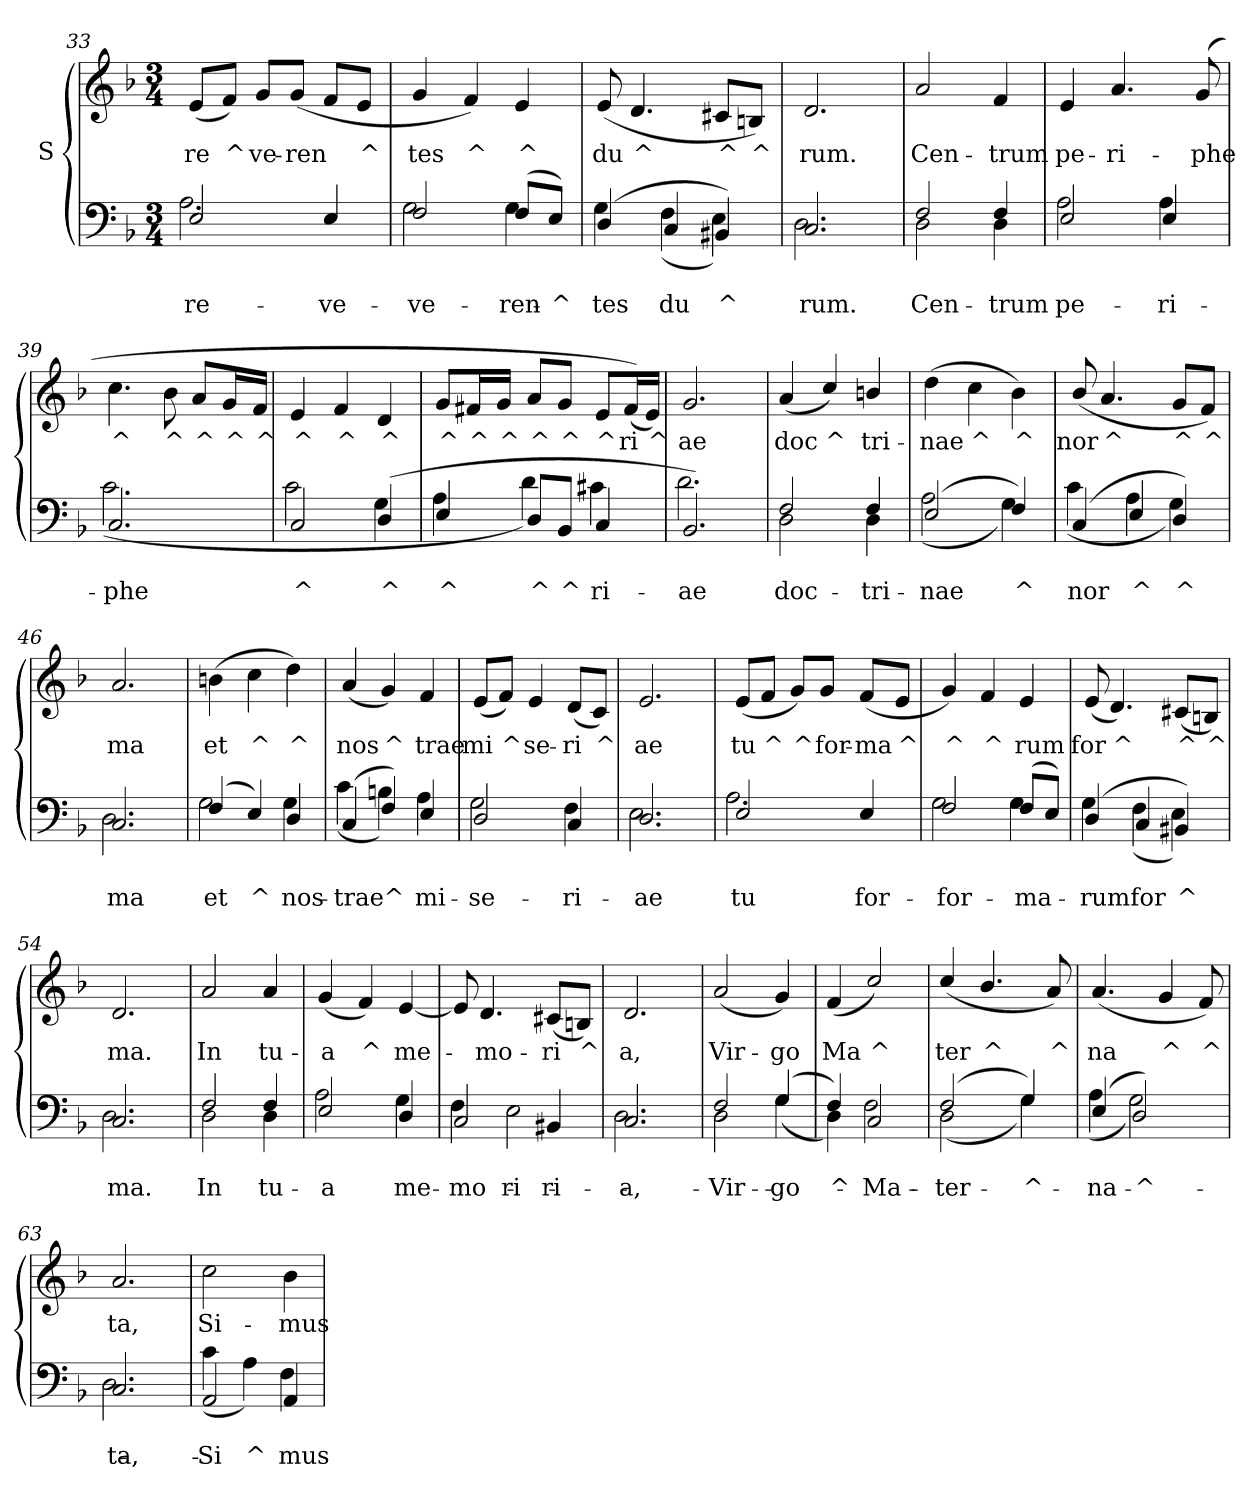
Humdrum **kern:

**kern	**text	**text	**kern	**text
*part2	*part2	*part2	*part1	*part1
*staff2	*staff2	*staff2	*staff1	*staff1
*	*	*	*I"S	*
!!LO:LB:g=z
*clefF4	*	*	*clefG2	*
*k[b-]	*	*	*k[b-]	*
*F:	*	*	*F:	*
*M3/4	*	*	*M3/4	*
=33	=33	=33	=33	=33
!	!	!LO:LY:b	!	!
*^	*	*	*	*
!	!	!	!LO:LY:b	!	!LO:LY:b
2E/	2.A\	.	-re-	(<8e/L	re
!	!	!	!	!	!LO:LY:b
.	.	.	.	8f/J)	^
!	!	!	!	!	!LO:LY:b
.	.	.	.	8g/L	ve-
!	!	!	!	!	!LO:LY:b
.	.	.	.	(<8g/J	-ren
!	!	!	!LO:LY:b	!	!
4E/	.	.	-ve-	8f/L	.
!	!	!	!	!	!LO:LY:b
.	.	.	.	8e/J	^
=34	=34	=34	=34	=34	=34
!	!	!	!LO:LY:b	!	!
!	!	!	!LO:LY:b	!	!LO:LY:b
2F/	2G\	.	ve-	4g/	tes
!	!	!	!	!	!LO:LY:b
.	.	.	.	4f/)	^
!	!	!	!LO:LY:b	!	!
!	!	!	!LO:LY:b	!	!LO:LY:b
(<8F/L	4G\	.	-ren-	4e/	^
!	!	!	!LO:LY:b	!	!
8E/J)	.	.	^	.	.
=35	=35	=35	=35	=35	=35
!	!	!	!LO:LY:b	!	!
!	!	!	!LO:LY:b	!	!LO:LY:b
(<4D/	4G\	.	tes	(<8e/	du
!	!	!	!	!	!LO:LY:b
.	.	.	.	4.d/	^
!	!	!	!LO:LY:b	!	!
!	!	!	!LO:LY:b	!	!
4C/	(>4F\	.	du	.	.
!	!	!	!LO:LY:b	!	!
!	!	!	!LO:LY:b	!	!LO:LY:b
4BB#X/)	4E\)	.	^	8c#X/L	^
!	!	!	!	!	!LO:LY:b
.	.	.	.	8Bn/J)	^
=36	=36	=36	=36	=36	=36
!	!	!	!LO:LY:b	!	!
!	!	!	!LO:LY:b	!	!LO:LY:b
2.C/	2.D\	.	rum.	2.d/	rum.
!!LO:LB:g=z
=37	=37	=37	=37	=37	=37
!	!	!	!LO:LY:b	!	!
!	!	!	!LO:LY:b	!	!LO:LY:b
2F/	2D\	.	Cen-	2a/	Cen-
!	!	!	!LO:LY:b	!	!
!	!	!	!LO:LY:b	!	!LO:LY:b
4F/	4D\	.	-trum	4f/	-trum
=38	=38	=38	=38	=38	=38
!	!	!	!LO:LY:b	!	!
!	!	!	!LO:LY:b	!	!LO:LY:b
2E/	2A\	.	-pe-	4e/	pe-
!	!	!	!	!	!LO:LY:b
.	.	.	.	4.a/	-ri-
!	!	!	!LO:LY:b	!	!
!	!	!	!LO:LY:b	!	!
4E/	4A\	.	-ri-	.	.
!	!	!	!	!	!LO:LY:b
.	.	.	.	(<8g/	-phe
=39	=39	=39	=39	=39	=39
!	!	!	!LO:LY:b	!	!
!	!	!	!LO:LY:b	!	!LO:LY:b
2.C/	(>2.c\	.	-phe	4.cc\	^
!	!	!	!	!	!LO:LY:b
.	.	.	.	8b-\	^
!	!	!	!	!	!LO:LY:b
.	.	.	.	8a/L	^
!	!	!	!	!	!LO:LY:b
.	.	.	.	16g/L	^
!	!	!	!	!	!LO:LY:b
.	.	.	.	16f/JJ	^
=40	=40	=40	=40	=40	=40
!	!	!	!LO:LY:b	!	!
!	!	!	!LO:LY:b	!	!LO:LY:b
2C/	2c\	.	^	4e/	^
!	!	!	!	!	!LO:LY:b
.	.	.	.	4f/	^
!	!	!	!LO:LY:b	!	!
!	!	!	!LO:LY:b	!	!LO:LY:b
(<4D/	4G\	.	^	4d/	^
=41	=41	=41	=41	=41	=41
!	!	!	!LO:LY:b	!	!
!	!	!	!LO:LY:b	!	!LO:LY:b
4E/	4A\	.	^	8g/L	^
!	!	!	!	!	!LO:LY:b
.	.	.	.	16f#X/L	^
!	!	!	!	!	!LO:LY:b
.	.	.	.	16g/JJ	^
!	!	!	!LO:LY:b	!	!
!	!	!	!LO:LY:b	!	!LO:LY:b
8D/L	4d\)	.	^	8a/L	^
!	!	!	!LO:LY:b	!	!LO:LY:b
8BB-/J	.	.	^	8g/J	^
!	!	!	!LO:LY:b	!	!LO:LY:b
4C/	4c#X\	.	ri-	8e/L	^
!	!	!	!	!	!LO:LY:b
.	.	.	.	(<16f#/L)	ri
!	!	!	!	!	!LO:LY:b
.	.	.	.	16e/JJ)	^
=42	=42	=42	=42	=42	=42
!	!	!	!LO:LY:b	!	!
!	!	!	!LO:LY:b	!	!LO:LY:b
2.BB-/)	2.d\	.	ae	2.g/	ae
!!LO:LB:g=z
=43	=43	=43	=43	=43	=43
!	!	!	!LO:LY:b	!	!
!	!	!	!LO:LY:b	!	!LO:LY:b
2F/	2D\	.	-doc-	(<4a/	doc
!	!	!	!	!	!LO:LY:b
.	.	.	.	4cc/)	^
!	!	!	!LO:LY:b	!	!
!	!	!	!LO:LY:b	!	!LO:LY:b
4F/	4D\	.	-tri-	4bn/	tri-
=44	=44	=44	=44	=44	=44
!	!	!	!LO:LY:b	!	!
!	!	!	!LO:LY:b	!	!LO:LY:b
(<2E/	(>2A\	.	nae	(>4dd\	-nae
!	!	!	!	!	!LO:LY:b
.	.	.	.	4cc\	^
!	!	!	!LO:LY:b	!	!
!	!	!	!LO:LY:b	!	!LO:LY:b
4F/)	4G\)	.	^	4b-\)	^
=45	=45	=45	=45	=45	=45
!	!	!	!LO:LY:b	!	!
!	!	!	!LO:LY:b	!	!LO:LY:b
(<4C/	(>4c\	.	nor	(<8b-/	nor
!	!	!	!	!	!LO:LY:b
.	.	.	.	4.a/	^
!	!	!	!LO:LY:b	!	!
!	!	!	!LO:LY:b	!	!
4E/	4A\	.	^	.	.
!	!	!	!LO:LY:b	!	!
!	!	!	!LO:LY:b	!	!LO:LY:b
4D/)	4G\)	.	^	8g/L	^
!	!	!	!	!	!LO:LY:b
.	.	.	.	8f/J)	^
=46	=46	=46	=46	=46	=46
!	!	!	!LO:LY:b	!	!
!	!	!	!LO:LY:b	!	!LO:LY:b
2.C/	2.D\	.	ma	2.a/	ma
!!LO:LB:g=z
=47	=47	=47	=47	=47	=47
!	!	!	!LO:LY:b	!	!
!	!	!	!LO:LY:b	!	!LO:LY:b
(<4F/	2G\	.	-et	(>4bn\	et
!	!	!	!LO:LY:b	!	!LO:LY:b
4E/)	.	.	^	4cc\	^
!	!	!	!LO:LY:b	!	!
!	!	!	!LO:LY:b	!	!LO:LY:b
4D/	4G\	.	nos-	4dd\)	^
=48	=48	=48	=48	=48	=48
!	!	!	!LO:LY:b	!	!
!	!	!	!LO:LY:b	!	!LO:LY:b
(<4C/	(>4c\	.	-trae	(<4a/	nos
!	!	!	!LO:LY:b	!	!
!	!	!	!LO:LY:b	!	!LO:LY:b
4F/)	4Bn\)	.	^	4g/)	^
!	!	!	!LO:LY:b	!	!
!	!	!	!LO:LY:b	!	!LO:LY:b
4E/	4A\	.	mi-	4f/	trae
=49	=49	=49	=49	=49	=49
!	!	!	!LO:LY:b	!	!
!	!	!	!LO:LY:b	!	!LO:LY:b
2D/	2G\	.	-se-	(<8e/L	mi
!	!	!	!	!	!LO:LY:b
.	.	.	.	8f/J)	^
!	!	!	!	!	!LO:LY:b
.	.	.	.	4e/	se-
!	!	!	!LO:LY:b	!	!
!	!	!	!LO:LY:b	!	!LO:LY:b
4C/	4F\	.	-ri-	(<8d/L	-ri
!	!	!	!	!	!LO:LY:b
.	.	.	.	8c/J)	^
=50	=50	=50	=50	=50	=50
!	!	!	!LO:LY:b	!	!
!	!	!	!LO:LY:b	!	!LO:LY:b
2.D/	2.E\	.	ae	2.e/	ae
!!LO:LB:g=z
=51	=51	=51	=51	=51	=51
!	!	!	!LO:LY:b	!	!
!	!	!	!LO:LY:b	!	!LO:LY:b
2E/	2.A\	.	-tu	(<8e/L	tu
!	!	!	!	!	!LO:LY:b
.	.	.	.	8f/J	^
!	!	!	!	!	!LO:LY:b
.	.	.	.	8g/L)	^
!	!	!	!	!	!LO:LY:b
.	.	.	.	8g/J	for-
!	!	!	!LO:LY:b	!	!LO:LY:b
4E/	.	.	for-	(<8f/L	-ma
!	!	!	!	!	!LO:LY:b
.	.	.	.	8e/J	^
=52	=52	=52	=52	=52	=52
!	!	!	!LO:LY:b	!	!
!	!	!	!LO:LY:b	!	!LO:LY:b
2F/	2G\	.	for-	4g/)	^
!	!	!	!	!	!LO:LY:b
.	.	.	.	4f/	^
!	!	!	!LO:LY:b	!	!
!	!	!	!LO:LY:b	!	!LO:LY:b
(<8F/L	4G\	.	-ma-	4e/	rum
8E/J)	.	.	.	.	.
=53	=53	=53	=53	=53	=53
!	!	!	!LO:LY:b	!	!
!	!	!	!LO:LY:b	!	!LO:LY:b
(<4D/	4G\	.	rum	(<8e/	for
!	!	!	!	!	!LO:LY:b
.	.	.	.	4.d/)	^
!	!	!	!LO:LY:b	!	!
!	!	!	!LO:LY:b	!	!
4C/	(>4F\	.	for	.	.
!	!	!	!LO:LY:b	!	!
!	!	!	!LO:LY:b	!	!LO:LY:b
4BB#X/)	4E\)	.	^	(<8c#X/L	^
!	!	!	!	!	!LO:LY:b
.	.	.	.	8Bn/J)	^
=54	=54	=54	=54	=54	=54
!	!	!	!LO:LY:b	!	!
!	!	!	!LO:LY:b	!	!LO:LY:b
2.C/	2.D\	.	ma.	2.d/	ma.
!!LO:PB:g=z
=55	=55	=55	=55	=55	=55
!	!	!	!LO:LY:b	!	!
!	!	!	!LO:LY:b	!	!LO:LY:b
2F/	2D\	.	-In	2a/	In
!	!	!	!LO:LY:b	!	!
!	!	!	!LO:LY:b	!	!LO:LY:b
4F/	4D\	.	tu-	4a/	tu-
=56	=56	=56	=56	=56	=56
!	!	!	!LO:LY:b	!	!
!	!	!	!LO:LY:b	!	!LO:LY:b
2E/	2A\	.	-a	(<4g/	-a
!	!	!	!	!	!LO:LY:b
.	.	.	.	4f/)	^
!	!	!	!LO:LY:b	!	!
!	!	!	!LO:LY:b	!	!LO:LY:b
4D/	4G\	.	me-	[<4e/	me-
=57	=57	=57	=57	=57	=57
!	!	!	!LO:LY:b	!	!
!	!	!	!LO:LY:b	!	!
2C/	4F\	.	-mo-	8e/]	.
!	!	!	!	!	!LO:LY:b
.	.	.	.	4.d/	-mo-
!	!	!	!LO:LY:b	!	!
.	2E\	.	-ri-	.	.
!	!	!	!LO:LY:b	!	!LO:LY:b
4BB#X/	.	.	-ri-	(<8c#X/L	-ri
!	!	!	!	!	!LO:LY:b
.	.	.	.	8Bn/J)	^
=58	=58	=58	=58	=58	=58
!	!	!	!LO:LY:b	!	!
!	!	!	!LO:LY:b	!	!LO:LY:b
2.C/	2.D\	.	a,	2.d/	a,
!!LO:LB:g=z
=59	=59	=59	=59	=59	=59
!	!	!	!LO:LY:b	!	!
!	!	!	!LO:LY:b	!	!LO:LY:b
2F/	2D\	.	Vir-	(<2a/	Vir-
!	!	!	!LO:LY:b	!	!
!	!	!	!LO:LY:b	!	!LO:LY:b
(<4G/	(>4G\	.	-go	4g/)	-go
=60	=60	=60	=60	=60	=60
!	!	!	!LO:LY:b	!	!
!	!	!	!LO:LY:b	!	!LO:LY:b
4F/)	4D\)	.	-^	(<4f/	Ma
!	!	!	!LO:LY:b	!	!
!	!	!	!LO:LY:b	!	!LO:LY:b
2C/	2F\	.	Ma-	2cc/)	^
=61	=61	=61	=61	=61	=61
!	!	!	!LO:LY:b	!	!
!	!	!	!LO:LY:b	!	!LO:LY:b
(<2F/	(>2D\	.	ter	(<4cc/	ter
!	!	!	!	!	!LO:LY:b
.	.	.	.	4.b-/	^
!	!	!	!LO:LY:b	!	!
!	!	!	!LO:LY:b	!	!
4G/)	4G\)	.	^	.	.
!	!	!	!	!	!LO:LY:b
.	.	.	.	8a/)	^
=62	=62	=62	=62	=62	=62
!	!	!	!LO:LY:b	!	!
!	!	!	!LO:LY:b	!	!LO:LY:b
(<4E/	(>4A\	.	na	(<4.a/	na
!	!	!	!LO:LY:b	!	!
!	!	!	!LO:LY:b	!	!
2D/)	2G\)	.	^	.	.
!	!	!	!	!	!LO:LY:b
.	.	.	.	4g/	^
!	!	!	!	!	!LO:LY:b
.	.	.	.	8f/)	^
=63	=63	=63	=63	=63	=63
!	!	!	!LO:LY:b	!	!
!	!	!	!LO:LY:b	!	!LO:LY:b
2.C/	2.D\	.	ta,	2.a/	ta,
!!LO:LB:g=z
=64	=64	=64	=64	=64	=64
!	!	!	!LO:LY:b	!	!
!	!	!	!LO:LY:b	!	!LO:LY:b
2AA/	(>4c\	.	Si	2cc\	Si-
!	!	!	!LO:LY:b	!	!
.	4A\)	.	^	.	.
!	!	!	!LO:LY:b	!	!
!	!	!	!LO:LY:b	!	!LO:LY:b
4AA/	4F\	.	mus	4b-\	-mus
*v	*v	*	*	*	*
=	=	=	=	=
*-	*-	*-	*-	*-
